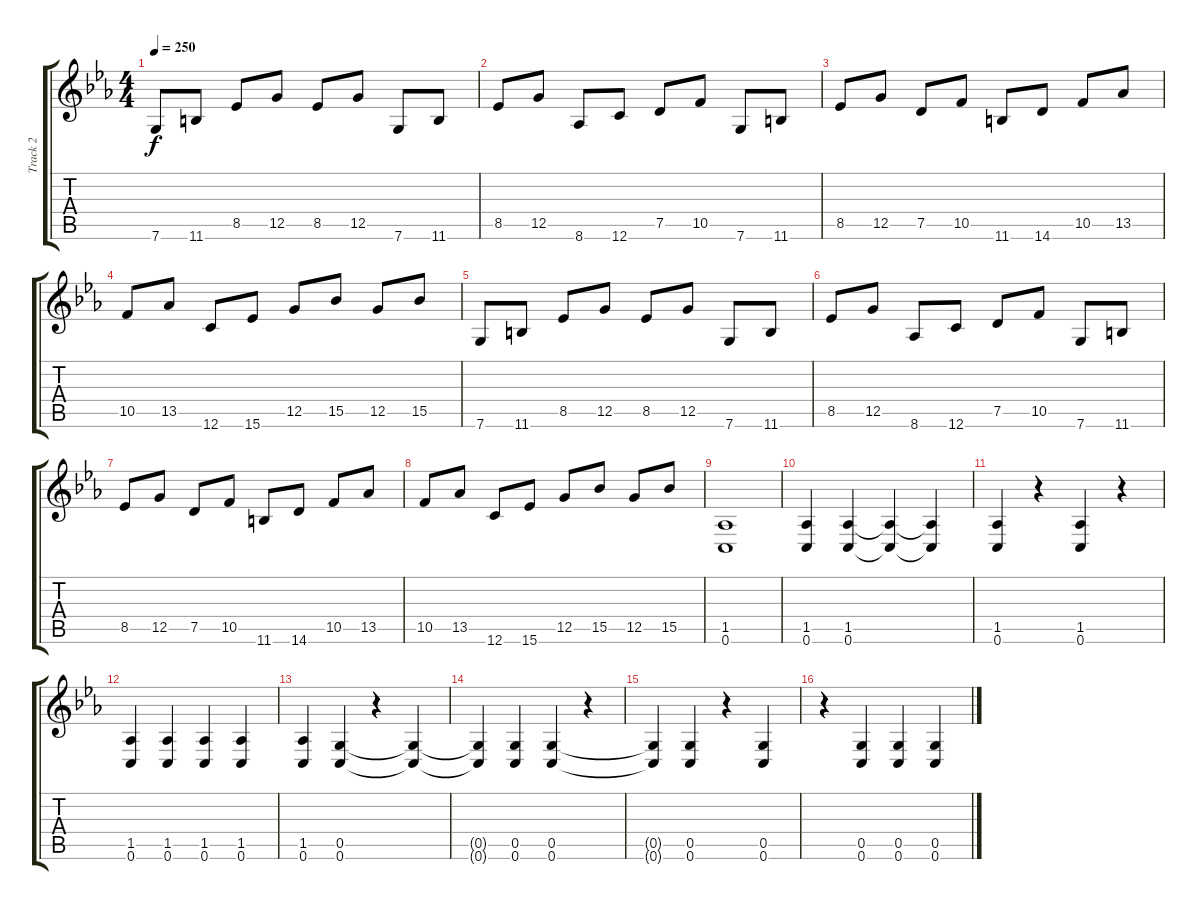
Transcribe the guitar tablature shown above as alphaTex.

\track ("Track 2" "Track 2") {instrument overdrivenguitar}
\staff {score tabs}
\tuning (D4 A3 F3 C3 G2 C2) {hide}
\ts (4 4)
\tempo 250
\clef g2
\ks cminor
7.6.8{dy f} 11.6.8 8.5.8 12.5.8 8.5.8 12.5.8 7.6.8 11.6.8 |
8.5.8 12.5.8 8.6.8 12.6.8 7.5.8 10.5.8 7.6.8 11.6.8 |
8.5.8 12.5.8 7.5.8 10.5.8 11.6.8 14.6.8 10.5.8 13.5.8 |
10.5.8 13.5.8 12.6.8 15.6.8 12.5.8 15.5.8 12.5.8 15.5.8 |
7.6.8 11.6.8 8.5.8 12.5.8 8.5.8 12.5.8 7.6.8 11.6.8 |
8.5.8 12.5.8 8.6.8 12.6.8 7.5.8 10.5.8 7.6.8 11.6.8 |
8.5.8 12.5.8 7.5.8 10.5.8 11.6.8 14.6.8 10.5.8 13.5.8 |
10.5.8 13.5.8 12.6.8 15.6.8 12.5.8 15.5.8 12.5.8 15.5.8 |
(1.5 0.6).1 |
(1.5 0.6).4 (1.5 0.6).4 (1.5{t} 0.6{t}).4 (1.5{t} 0.6{t}).4 |
(1.5 0.6).4 r.4 (1.5 0.6).4 r.4 |
(1.5 0.6).4 (1.5 0.6).4 (1.5 0.6).4 (1.5 0.6).4 |
(1.5 0.6).4 (0.5 0.6).4 r.4 (0.5{t} 0.6{t}).4 |
(0.5{t} 0.6{t}).4 (0.5 0.6).4 (0.5 0.6).4 r.4 |
(0.5{t} 0.6{t}).4 (0.5 0.6).4 r.4 (0.5 0.6).4 |
r.4 (0.5 0.6).4 (0.5 0.6).4 (0.5 0.6).4
